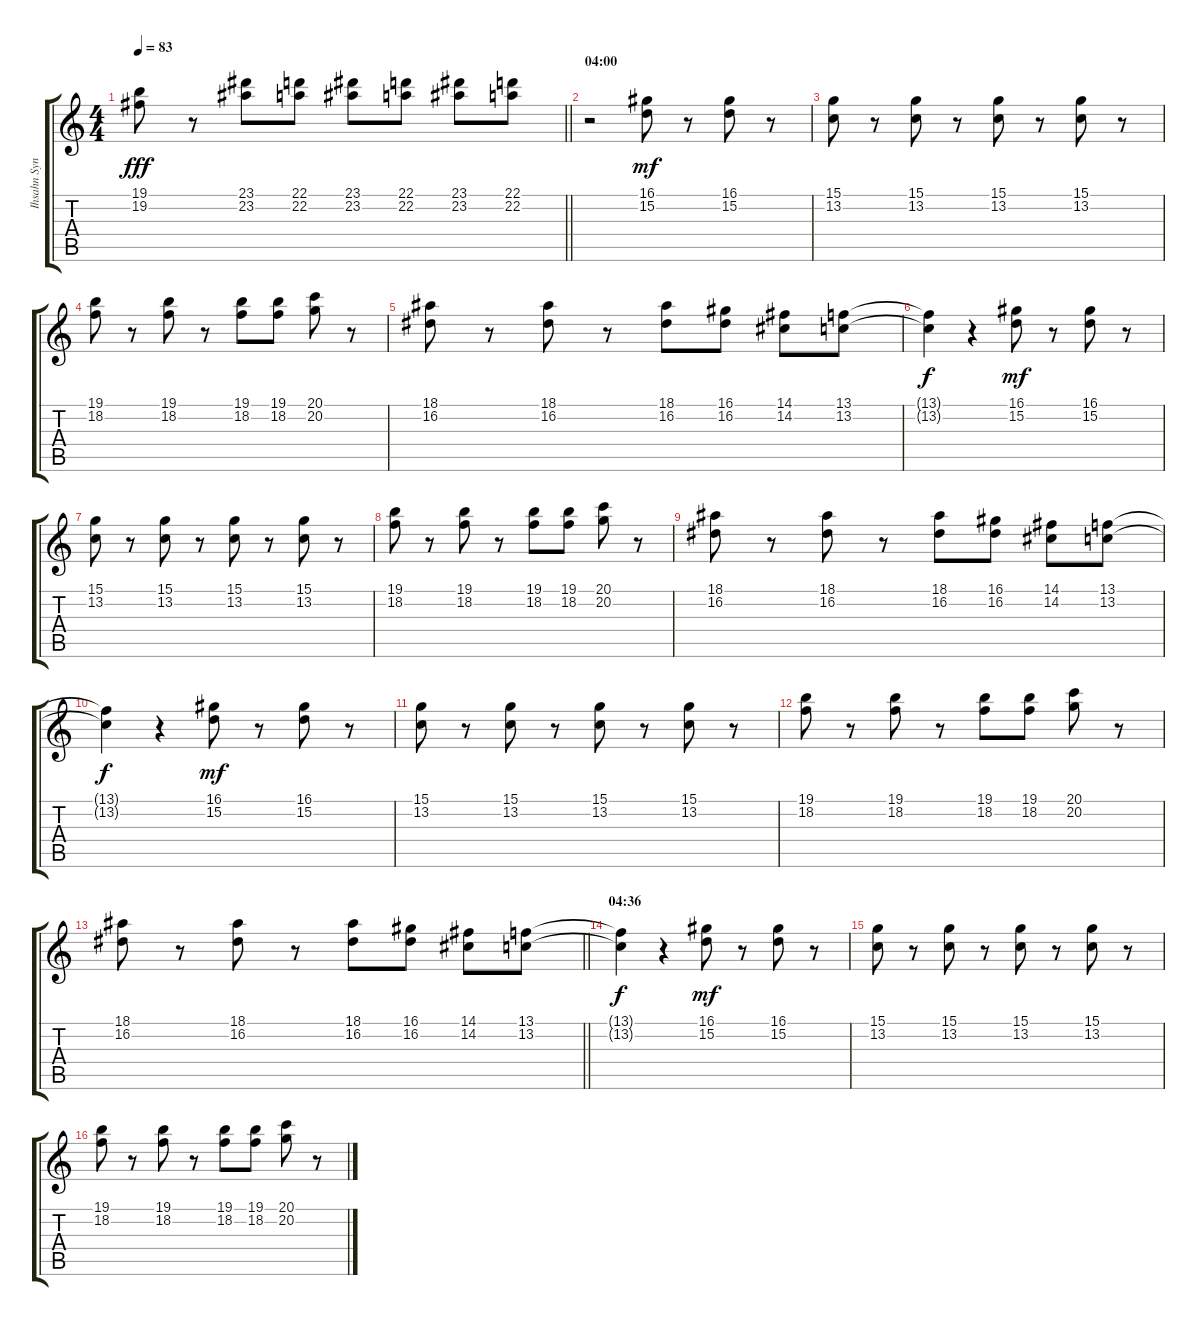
\track ("Ihsahn Synth" "Ihsahn Syn") {instrument stringensemble1}
\staff {score tabs}
\tuning (E4 B3 G3 D3 A2 E2) {hide}
\ts (4 4)
\tempo 83
\clef g2
\barLineRight lightlight
\ks c
(19.1 19.2).8{dy fff} r.8 (23.1 23.2).8 (22.1 22.2).8 (23.1 23.2).8 (22.1 22.2).8 (23.1 23.2).8 (22.1 22.2).8 |
\section ("" "04:00")
r.2 (16.1 15.2).8{dy mf} r.8 (16.1 15.2).8 r.8 |
(15.1 13.2).8 r.8 (15.1 13.2).8 r.8 (15.1 13.2).8 r.8 (15.1 13.2).8 r.8 |
(19.1 18.2).8 r.8 (19.1 18.2).8 r.8 (19.1 18.2).8 (19.1 18.2).8 (20.1 20.2).8 r.8 |
(18.1 16.2).8 r.8 (18.1 16.2).8 r.8 (18.1 16.2).8 (16.1 16.2).8 (14.1 14.2).8 (13.1 13.2).8 |
(13.1{t} 13.2{t}).4{dy f} r.4 (16.1 15.2).8{dy mf} r.8 (16.1 15.2).8 r.8 |
(15.1 13.2).8 r.8 (15.1 13.2).8 r.8 (15.1 13.2).8 r.8 (15.1 13.2).8 r.8 |
(19.1 18.2).8 r.8 (19.1 18.2).8 r.8 (19.1 18.2).8 (19.1 18.2).8 (20.1 20.2).8 r.8 |
(18.1 16.2).8 r.8 (18.1 16.2).8 r.8 (18.1 16.2).8 (16.1 16.2).8 (14.1 14.2).8 (13.1 13.2).8 |
(13.1{t} 13.2{t}).4{dy f} r.4 (16.1 15.2).8{dy mf} r.8 (16.1 15.2).8 r.8 |
(15.1 13.2).8 r.8 (15.1 13.2).8 r.8 (15.1 13.2).8 r.8 (15.1 13.2).8 r.8 |
(19.1 18.2).8 r.8 (19.1 18.2).8 r.8 (19.1 18.2).8 (19.1 18.2).8 (20.1 20.2).8 r.8 |
\barLineRight lightlight
(18.1 16.2).8 r.8 (18.1 16.2).8 r.8 (18.1 16.2).8 (16.1 16.2).8 (14.1 14.2).8 (13.1 13.2).8 |
\section ("" "04:36")
(13.1{t} 13.2{t}).4{dy f} r.4 (16.1 15.2).8{dy mf} r.8 (16.1 15.2).8 r.8 |
(15.1 13.2).8 r.8 (15.1 13.2).8 r.8 (15.1 13.2).8 r.8 (15.1 13.2).8 r.8 |
(19.1 18.2).8 r.8 (19.1 18.2).8 r.8 (19.1 18.2).8 (19.1 18.2).8 (20.1 20.2).8 r.8
